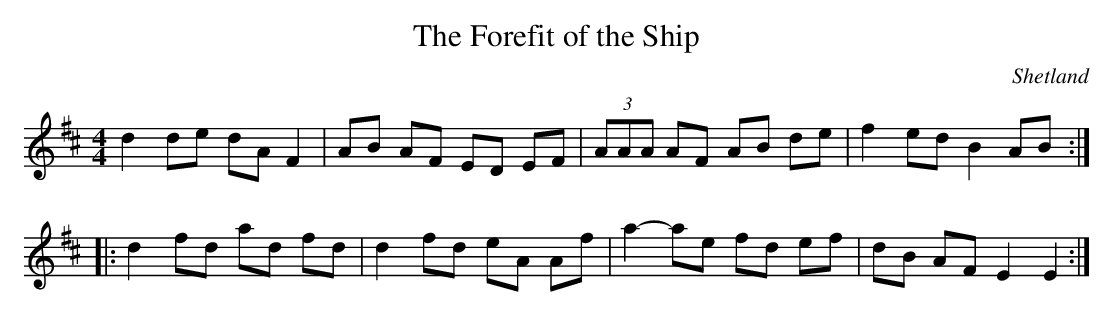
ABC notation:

X:1
T:Forefit of the Ship, The
O:Shetland
M:4/4
K:D
d2de dA F2 | AB AF ED EF | \
(3AAA AF AB de | f2ed B2AB ::
d2fd ad fd | d2 fd eA Af |\
a2-ae fd ef | dB AF E2E2:|
